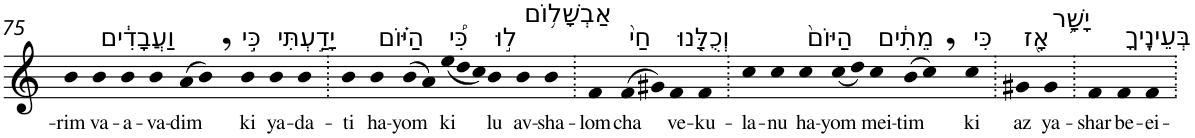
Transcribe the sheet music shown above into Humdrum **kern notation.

**kern	**text
*part1	*part1
*staff1	*staff1
*I"Piano	*
*I'Pno	*
!!LO:PB:g=z
*clefG2	*
*k[]	*
=75	=75
!	!LO:LY:b
4b	-rim
!LO:TX:a:t=וַעֲבָדִ֔ים	!
!	!LO:LY:b
4b	va-
!	!LO:LY:b
4b	-a-
!	!LO:LY:b
4b	-va-
!	!LO:LY:b
(>8a	-dim
8b,)	.
!LO:TX:a:t=כִּ֣י	!
!	!LO:LY:b
4b	ki
!LO:TX:a:t=יָדַ֣עְתִּי	!
!	!LO:LY:b
4b	ya-
!	!LO:LY:b
4b	-da-
=76.	=76.
!	!LO:LY:b
4b	-ti
!LO:TX:a:t=הַיּ֗וֹם	!
!	!LO:LY:b
4b	ha-
!	!LO:LY:b
(>8b	-yom
8a)	.
*Xtuplet	*
!LO:TX:a:t=כִּ֠י	!
!	!LO:LY:b
(<12ee	ki
12dd	.
12cc)	.
!LO:TX:a:t=ל֣וּ	!
!	!LO:LY:b
4b	lu
!LO:TX:a:t=אַבְשָׁל֥וֹם	!
!	!LO:LY:b
4b	av-
!	!LO:LY:b
4b	-sha-
=77.	=77.
!	!LO:LY:b
4f	-lom
!LO:TX:a:t=חַי֙	!
!	!LO:LY:b
(>8f	cha
8g#X)	.
!LO:TX:a:t=וְכֻלָּ֤נוּ	!
!	!LO:LY:b
4f	ve-
!	!LO:LY:b
4f	-ku-
=78.	=78.
!	!LO:LY:b
4cc	-la-
!	!LO:LY:b
4cc	-nu
!LO:TX:a:t=הַיּוֹם֙	!
!	!LO:LY:b
4cc	ha-
!	!LO:LY:b
(<8cc	-yom
8dd)	.
!LO:TX:a:t=מֵתִ֔ים	!
!	!LO:LY:b
4cc	mei-
!	!LO:LY:b
(>8b	-tim
8cc,)	.
!LO:TX:a:t=כִּי	!
!	!LO:LY:b
4cc	ki
=79.	=79.
!LO:TX:a:t=אָ֖ז	!
!	!LO:LY:b
4g#X	az
!LO:TX:a:t=יָשָׁ֥ר	!
!	!LO:LY:b
4g#	ya-
=80.	=80.
!	!LO:LY:b
4f	-shar
!LO:TX:a:t=בְּעֵינֶֽיךָ	!
!	!LO:LY:b
4f	be-
!	!LO:LY:b
4f	-ei-
=.	=.
*-	*-
